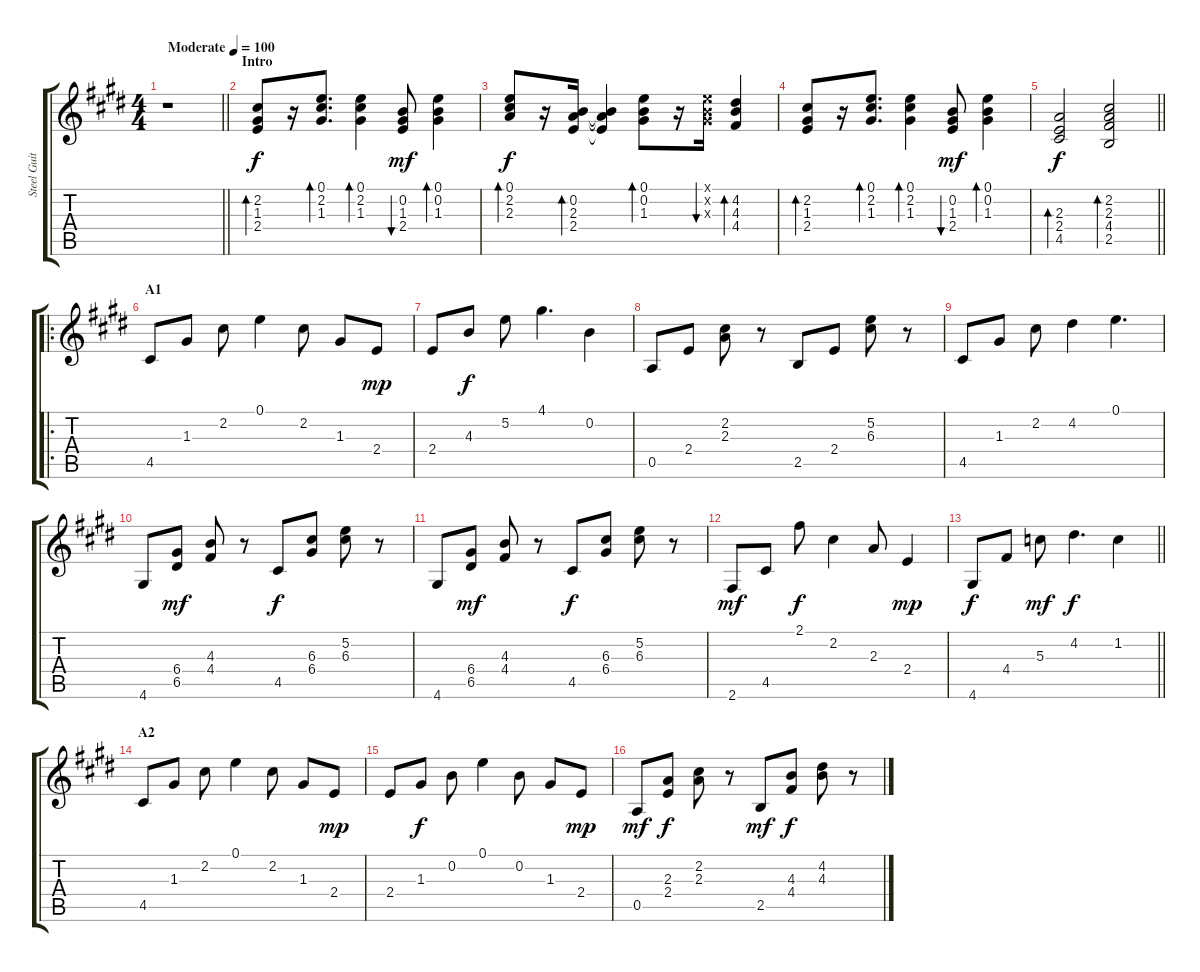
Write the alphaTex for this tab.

\track ("Steel Guitar" "Steel Guit") {instrument acousticguitarsteel}
\staff {score tabs}
\tuning (E4 B3 G3 D3 A2 E2) {hide}
\ts (4 4)
\tempo (100 "Moderate")
\clef g2
\barLineRight lightlight
\ks e
r.1{dy f instrument acousticguitarsteel} |
\section ("" "Intro")
(2.2 1.3 2.4).8{bd 60} r.16 (0.1 2.2 1.3).8{d bd 60} (0.1 2.2 1.3).4{bd 60} (0.2 1.3 2.4).8{bu 60 dy mf} (0.1 0.2 1.3).4{bd 60} |
(0.1 2.2 2.3).8{bd 60 dy f} r.16 (0.2 2.3 2.4).16{bd 60} (0.2{t} 2.3{t} 2.4{t}).4 (0.1 0.2 1.3).8{bd 60} r.16 (0.1{x} 0.2{x} 1.3{x}).16{bu 60} (4.2 4.3 4.4).4{bd 60} |
(2.2 1.3 2.4).8{bd 60} r.16 (0.1 2.2 1.3).8{d bd 60} (0.1 2.2 1.3).4{bd 60} (0.2 1.3 2.4).8{bu 60 dy mf} (0.1 0.2 1.3).4{bd 60} |
\barLineRight lightlight
(2.3 2.4 4.5).2{bd 60 dy f} (2.2 2.3 4.4 2.5).2{bd 60} |
\ro
\section ("" "A1")
4.5.8 1.3.8 2.2.8 0.1.4 2.2.8 1.3.8 2.4.8{dy mp} |
2.4.8 4.3.8{dy f} 5.2.8 4.1.4{d} 0.2.4 |
0.5.8 2.4.8 (2.2 2.3).8 r.8 2.5.8 2.4.8 (5.2 6.3).8 r.8 |
4.5.8 1.3.8 2.2.8 4.2.4 0.1.4{d} |
4.6.8 (6.4 6.5).8{dy mf} (4.3 4.4).8 r.8 4.5.8{dy f} (6.3 6.4).8 (5.2 6.3).8 r.8 |
4.6.8 (6.4 6.5).8{dy mf} (4.3 4.4).8 r.8 4.5.8{dy f} (6.3 6.4).8 (5.2 6.3).8 r.8 |
2.6.8{dy mf} 4.5.8 2.1.8{dy f} 2.2.4 2.3.8 2.4.4{dy mp} |
\barLineRight lightlight
4.6.8{dy f} 4.4.8 5.3.8{dy mf} 4.2.4{d dy f} 1.2.4 |
\section ("" "A2")
4.5.8 1.3.8 2.2.8 0.1.4 2.2.8 1.3.8 2.4.8{dy mp} |
2.4.8 1.3.8{dy f} 0.2.8 0.1.4 0.2.8 1.3.8 2.4.8{dy mp} |
0.5.8{dy mf} (2.3 2.4).8{dy f} (2.2 2.3).8 r.8 2.5.8{dy mf} (4.3 4.4).8{dy f} (4.2 4.3).8 r.8
